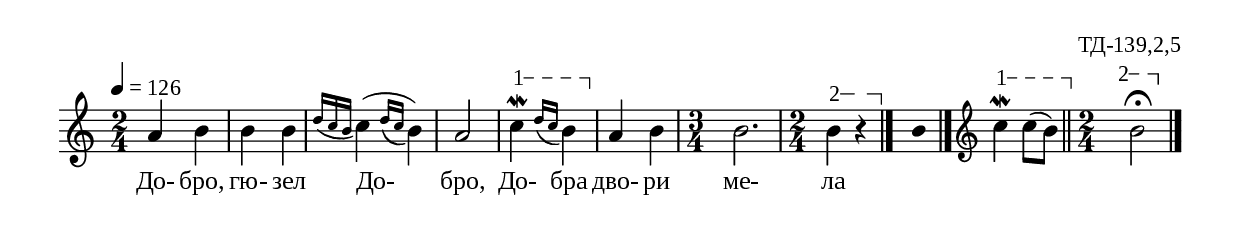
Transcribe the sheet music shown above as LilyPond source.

%{
sva_139_2_05
%}

\include "td-preamble.ly"

\score {
\relative c'' {
\tempo 4 = 126
\time 2/4
\phrasingSlurDown
a4 b | b b | \acciaccatura { d16[ c b] } c4( \grace { d16[\( c] } b4\)) |
a2 | 
\varA
c4\startTextSpan\mordent  \acciaccatura { d16[ c] } b4\stopTextSpan | 
a b | \time 3/4 b2. | 
\varB
\time 2/4 b4\startTextSpan r\stopTextSpan
\bar "|." 
 s4 \fixB b \fixC
 \bar "|." 
 \endm
\varA
c4\startTextSpan\mordent c8[( b\stopTextSpan]) \bar "||"
\varB
\time 2/4
\set Score.measureLength = #(ly:make-moment 3 4)
 s4\startTextSpan b2\stopTextSpan\fermata
 \bar "|."  
}
\addlyrics { До- бро, гю- зел До-  бро, До- бра дво- ри ме- ла }
%
\layout {
  indent = #0
  line-width = 190\mm
  ragged-right=##f
}
%
\midi { 
	\context {
		\Score tempoWholesPerMinute = #(ly:make-moment 126 4)
		}
	}
}
%
\header{
  opus = "ТД-139,2,5"
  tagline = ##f
}


